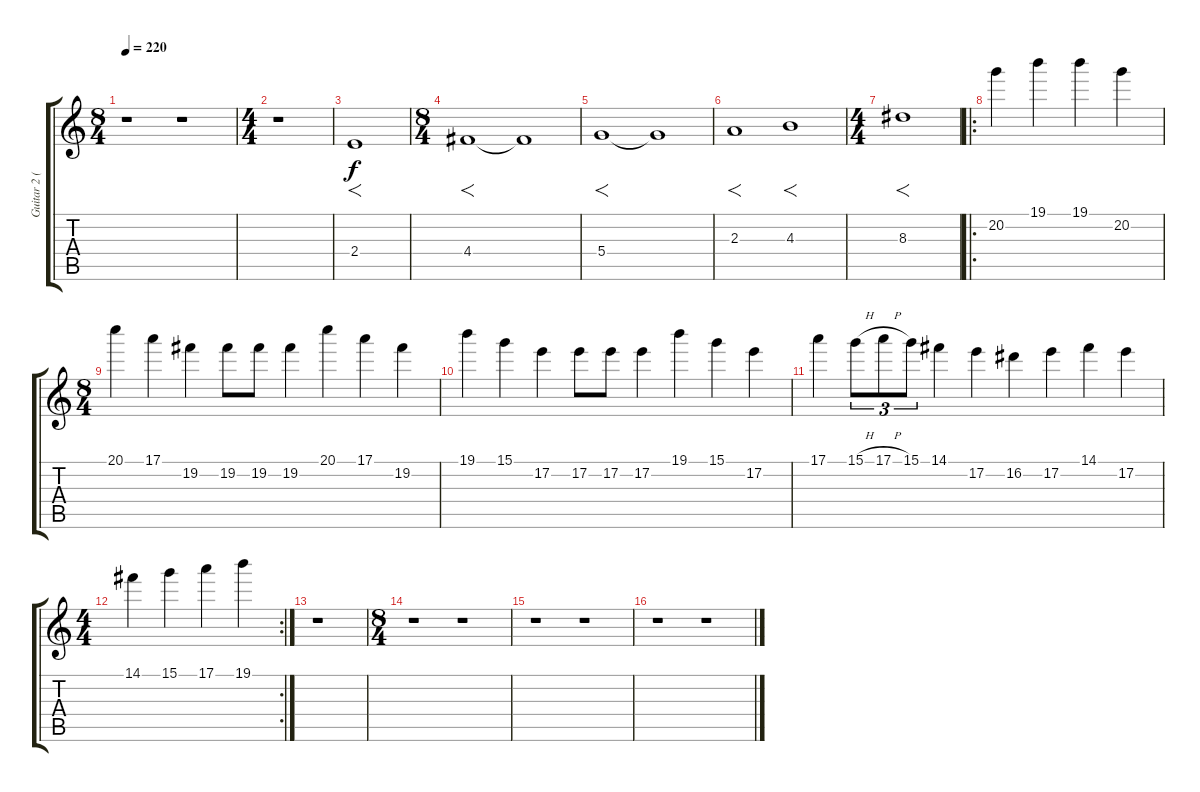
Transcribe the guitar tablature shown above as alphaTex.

\track ("Guitar 2 (Main Lead)" "Guitar 2 (") {instrument distortionguitar}
\staff {score tabs}
\tuning (E4 B3 G3 D3 A2 E2) {hide}
\ts (8 4)
\tempo 220
\clef g2
\ks c
r.1{dy f} r.1 |
\ts (4 4)
r.1 |
2.4.1{f} |
\ts (8 4)
4.4.1{f} 4.4{t}.1 |
5.4.1{f} 5.4{t}.1 |
2.3.1{f} 4.3.1{f} |
\ts (4 4)
8.3.1{f} |
\ro
20.2.4 19.1.4 19.1.4 20.2.4 |
\ts (8 4)
20.1.4 17.1.4 19.2.4 19.2.8 19.2.8 19.2.4 20.1.4 17.1.4 19.2.4 |
19.1.4 15.1.4 17.2.4 17.2.8 17.2.8 17.2.4 19.1.4 15.1.4 17.2.4 |
17.1.4 15.1{h}.8{tu (3 2)} 17.1{h}.8{tu (3 2)} 15.1.8{tu (3 2)} 14.1.4 17.2.4 16.2.4 17.2.4 14.1.4 17.2.4 |
\rc 2
\ts (4 4)
14.1.4 15.1.4 17.1.4 19.1.4 |
r.1 |
\ts (8 4)
r.1 r.1 |
r.1 r.1 |
r.1 r.1
